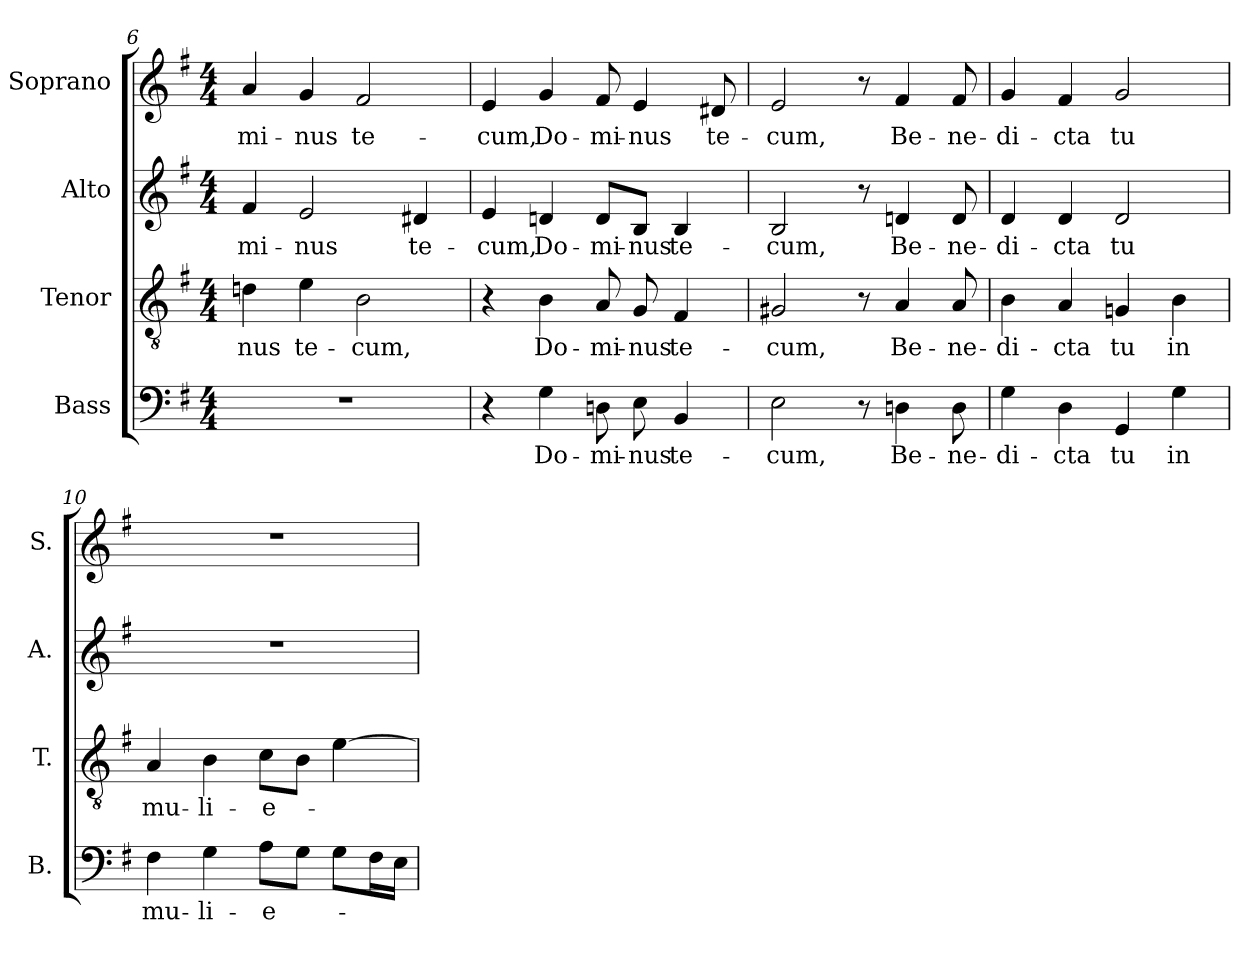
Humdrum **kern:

**kern	**text	**kern	**text	**kern	**text	**kern	**text
*part4	*part4	*part3	*part3	*part2	*part2	*part1	*part1
*staff4	*staff4	*staff3	*staff3	*staff2	*staff2	*staff1	*staff1
*I"Bass	*	*I"Tenor	*	*I"Alto	*	*I"Soprano	*
*I'B.	*	*I'T.	*	*I'A.	*	*I'S.	*
!!LO:LB:g=z
*clefF4	*	*clefGv2	*	*clefG2	*	*clefG2	*
*	*	*ITrd7c12	*	*	*	*	*
*k[f#]	*	*k[f#]	*	*k[f#]	*	*k[f#]	*
*e:	*	*e:	*	*e:	*	*e:	*
*M4/4	*	*M4/4	*	*M4/4	*	*M4/4	*
=6	=6	=6	=6	=6	=6	=6	=6
!	!	!	!LO:LY:b:color=#000000	!	!	!	!
!	!	!	!	!	!LO:LY:b:color=#000000	!	!
!	!	!	!	!	!	!	!LO:LY:b:color=#000000
1r	.	4Dni\	-nus	4f#i/	-mi-	4ai/	-mi-
!	!	!	!LO:LY:b:color=#000000	!	!	!	!
!	!	!	!	!	!LO:LY:b:color=#000000	!	!
!	!	!	!	!	!	!	!LO:LY:b:color=#000000
.	.	4Ei\	te-	2ei/	-nus	4gi/	-nus
!	!	!	!LO:LY:b:color=#000000	!	!	!	!
!	!	!	!	!	!	!	!LO:LY:b:color=#000000
.	.	2BBi\	-cum,	.	.	2f#i/	te-
!	!	!	!	!	!LO:LY:b:color=#000000	!	!
.	.	.	.	4d#Xi/	te-	.	.
=7	=7	=7	=7	=7	=7	=7	=7
!	!	!	!	!	!LO:LY:b:color=#000000	!	!
!	!	!	!	!	!	!	!LO:LY:b:color=#000000
4r	.	4r	.	4ei/	-cum,	4ei/	-cum,
!	!LO:LY:b:color=#000000	!	!	!	!	!	!
!	!	!	!LO:LY:b:color=#000000	!	!	!	!
!	!	!	!	!	!LO:LY:b:color=#000000	!	!
!	!	!	!	!	!	!	!LO:LY:b:color=#000000
4Gi\	Do-	4BBi\	Do-	4dni/	Do-	4gi/	Do-
!	!LO:LY:b:color=#000000	!	!	!	!	!	!
!	!	!	!LO:LY:b:color=#000000	!	!	!	!
!	!	!	!	!	!LO:LY:b:color=#000000	!	!
!	!	!	!	!	!	!	!LO:LY:b:color=#000000
8Dni\	-mi-	8AAi/	-mi-	8di/L	-mi-	8f#i/	-mi-
!	!LO:LY:b:color=#000000	!	!	!	!	!	!
!	!	!	!LO:LY:b:color=#000000	!	!	!	!
!	!	!	!	!	!LO:LY:b:color=#000000	!	!
!	!	!	!	!	!	!	!LO:LY:b:color=#000000
8Ei\	-nus	8GGi/	-nus	8Bi/J	-nus	4ei/	-nus
!	!LO:LY:b:color=#000000	!	!	!	!	!	!
!	!	!	!LO:LY:b:color=#000000	!	!	!	!
!	!	!	!	!	!LO:LY:b:color=#000000	!	!
4BBi/	te-	4FF#i/	te-	4Bi/	te-	.	.
!	!	!	!	!	!	!	!LO:LY:b:color=#000000
.	.	.	.	.	.	8d#Xi/	te-
=8	=8	=8	=8	=8	=8	=8	=8
!	!LO:LY:b:color=#000000	!	!	!	!	!	!
!	!	!	!LO:LY:b:color=#000000	!	!	!	!
!	!	!	!	!	!LO:LY:b:color=#000000	!	!
!	!	!	!	!	!	!	!LO:LY:b:color=#000000
2Ei\	-cum,	2GG#Xi/	-cum,	2Bi/	-cum,	2ei/	-cum,
8r	.	8r	.	8r	.	8r	.
!	!LO:LY:b:color=#000000	!	!	!	!	!	!
!	!	!	!LO:LY:b:color=#000000	!	!	!	!
!	!	!	!	!	!LO:LY:b:color=#000000	!	!
!	!	!	!	!	!	!	!LO:LY:b:color=#000000
4Dni\	Be-	4AAi/	Be-	4dni/	Be-	4f#i/	Be-
!	!LO:LY:b:color=#000000	!	!	!	!	!	!
!	!	!	!LO:LY:b:color=#000000	!	!	!	!
!	!	!	!	!	!LO:LY:b:color=#000000	!	!
!	!	!	!	!	!	!	!LO:LY:b:color=#000000
8Di\	-ne-	8AAi/	-ne-	8di/	-ne-	8f#i/	-ne-
=9	=9	=9	=9	=9	=9	=9	=9
!	!LO:LY:b:color=#000000	!	!	!	!	!	!
!	!	!	!LO:LY:b:color=#000000	!	!	!	!
!	!	!	!	!	!LO:LY:b:color=#000000	!	!
!	!	!	!	!	!	!	!LO:LY:b:color=#000000
4Gi\	-di-	4BBi\	-di-	4di/	-di-	4gi/	-di-
!	!LO:LY:b:color=#000000	!	!	!	!	!	!
!	!	!	!LO:LY:b:color=#000000	!	!	!	!
!	!	!	!	!	!LO:LY:b:color=#000000	!	!
!	!	!	!	!	!	!	!LO:LY:b:color=#000000
4Di\	-cta	4AAi/	-cta	4di/	-cta	4f#i/	-cta
!	!LO:LY:b:color=#000000	!	!	!	!	!	!
!	!	!	!LO:LY:b:color=#000000	!	!	!	!
!	!	!	!	!	!LO:LY:b:color=#000000	!	!
!	!	!	!	!	!	!	!LO:LY:b:color=#000000
4GGi/	tu	4GGni/	tu	2di/	tu	2gi/	tu
!	!LO:LY:b:color=#000000	!	!	!	!	!	!
!	!	!	!LO:LY:b:color=#000000	!	!	!	!
4Gi\	in	4BBi\	in	.	.	.	.
=10	=10	=10	=10	=10	=10	=10	=10
!	!LO:LY:b:color=#000000	!	!	!	!	!	!
!	!	!	!LO:LY:b:color=#000000	!	!	!	!
4F#i\	mu-	4AAi/	mu-	1r	.	1r	.
!	!LO:LY:b:color=#000000	!	!	!	!	!	!
!	!	!	!LO:LY:b:color=#000000	!	!	!	!
4Gi\	-li-	4BBi\	-li-	.	.	.	.
!	!LO:LY:b:color=#000000	!	!	!	!	!	!
!	!	!	!LO:LY:b:color=#000000	!	!	!	!
8Ai\L	-e-	8Ci\L	-e-	.	.	.	.
8Gi\J	.	8BBi\J	.	.	.	.	.
8Gi\L	.	[>4Ei\	.	.	.	.	.
16F#i\L	.	.	.	.	.	.	.
16Ei\JJ	.	.	.	.	.	.	.
=	=	=	=	=	=	=	=
*-	*-	*-	*-	*-	*-	*-	*-
